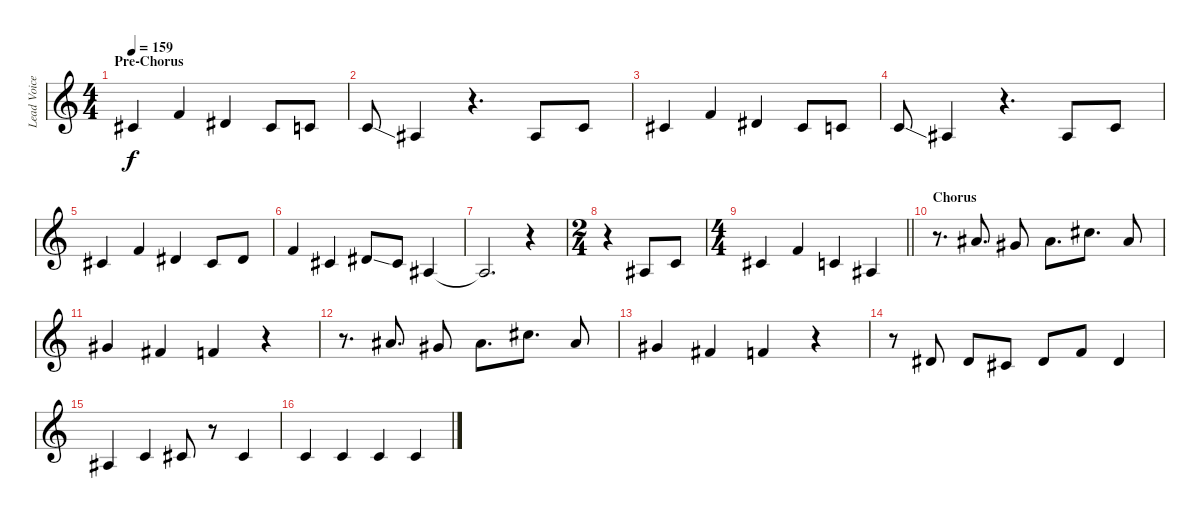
\track ("Lead Voice" "Lead Voice") {instrument lead2sawtooth}
\staff {score}
\tuning (E4 B3 G3 D3 A2 D2) {hide}
\ts (4 4)
\section ("" "Pre-Chorus")
\tempo 159
\clef g2
\ks c
2.2.4{dy f} 1.1.4 4.2.4 2.2.8 1.2.8 |
5.3{ss}.8 3.3.4 r.4{d} 3.3.8 5.3.8 |
2.2.4 1.1.4 4.2.4 2.2.8 1.2.8 |
5.3{ss}.8 3.3.4 r.4{d} 3.3.8 5.3.8 |
2.2.4 1.1.4 4.2.4 2.2.8 4.2.8 |
1.1.4 2.2.4 4.2{ss}.8 2.2.8 3.3.4 |
3.3{t}.2{d} r.4 |
\ts (2 4)
r.4 3.3.8 5.3.8 |
\ts (4 4)
\barLineRight lightlight
2.2.4 1.1.4 1.2.4 3.3.4 |
\section ("" "Chorus")
r.8{d} 6.1.8{d} 4.1.8 6.1.8{d} 9.1.8{d} 6.1.8 |
4.1.4 2.1.4 1.1.4 r.4 |
r.8{d} 6.1.8{d} 4.1.8 6.1.8{d} 9.1.8{d} 6.1.8 |
4.1.4 2.1.4 1.1.4 r.4 |
r.8 4.2.8 4.2.8 2.2.8 4.2.8 1.1.8 4.2.4 |
3.3.4 1.2.4 2.2.8 r.8 2.2.4 |
1.2.4 1.2.4 1.2.4 1.2.4
